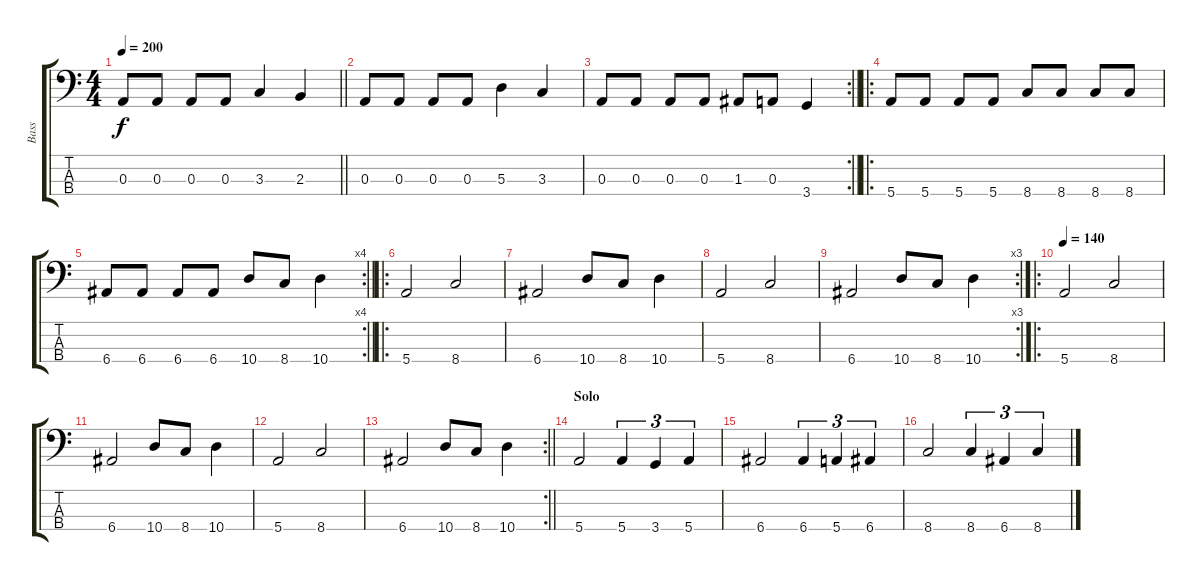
\track ("Bass" "Bass") {instrument electricbassfinger}
\staff {score tabs}
\tuning (G2 D2 A1 E1) {hide}
\ts (4 4)
\tempo 200
\clef f4
\barLineRight lightlight
\ks c
0.3.8{dy f} 0.3.8 0.3.8 0.3.8 3.3.4 2.3.4 |
0.3.8 0.3.8 0.3.8 0.3.8 5.3.4 3.3.4 |
\rc 2
\barLineRight lightlight
0.3.8 0.3.8 0.3.8 0.3.8 1.3.8 0.3.8 3.4.4 |
\ro
5.4.8 5.4.8 5.4.8 5.4.8 8.4.8 8.4.8 8.4.8 8.4.8 |
\rc 4
\barLineRight lightlight
6.4.8 6.4.8 6.4.8 6.4.8 10.4.8 8.4.8 10.4.4 |
\ro
5.4.2 8.4.2 |
6.4.2 10.4.8 8.4.8 10.4.4 |
5.4.2 8.4.2 |
\rc 3
6.4.2 10.4.8 8.4.8 10.4.4 |
\ro
\tempo 140
5.4.2 8.4.2 |
6.4.2 10.4.8 8.4.8 10.4.4 |
5.4.2 8.4.2 |
\rc 2
\barLineRight lightlight
6.4.2 10.4.8 8.4.8 10.4.4 |
\section ("" "Solo")
5.4.2 5.4.4{tu (3 2)} 3.4.4{tu (3 2)} 5.4.4{tu (3 2)} |
6.4.2 6.4.4{tu (3 2)} 5.4.4{tu (3 2)} 6.4.4{tu (3 2)} |
8.4.2 8.4.4{tu (3 2)} 6.4.4{tu (3 2)} 8.4.4{tu (3 2)}
